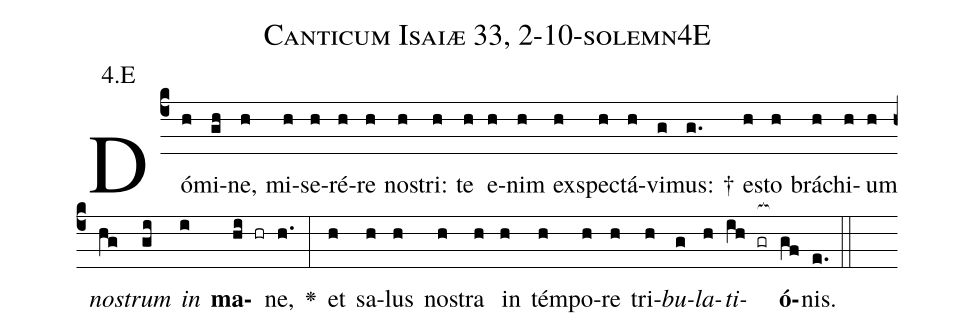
name: Canticum Isaiæ 33, 2-10-solemn4E;
annotation: 4.E;
%%
(c4)Dó(h)mi(gh)ne,(h) mi(h)se(h)ré(h)re(h) no(h)stri:(h) te(h) e(h)nim(h) ex(h)spe(h)ctá(h)vi(g)mus: †(g.) e(h)sto(h) brá(h)chi(h)um(h) <i>no</i>(hg)<i>strum</i>(gi) <i>in</i>(i) <b>ma</b>(hi hr)ne,(h.) <v>\greheightstar</v>(:) et(h) sa(h)lus(h) no(h)stra(h) in(h) tém(h)po(h)re(h) tri(h)<i>bu</i>(g)<i>la</i>(h)<i>ti</i>(ih gr[ocb:1{])<b>ó</b>(gf[ocb:0}])nis.(e.) (::)


%E(h) u(g) o(h) u(ih) a(gf) e.(e.) (::)
